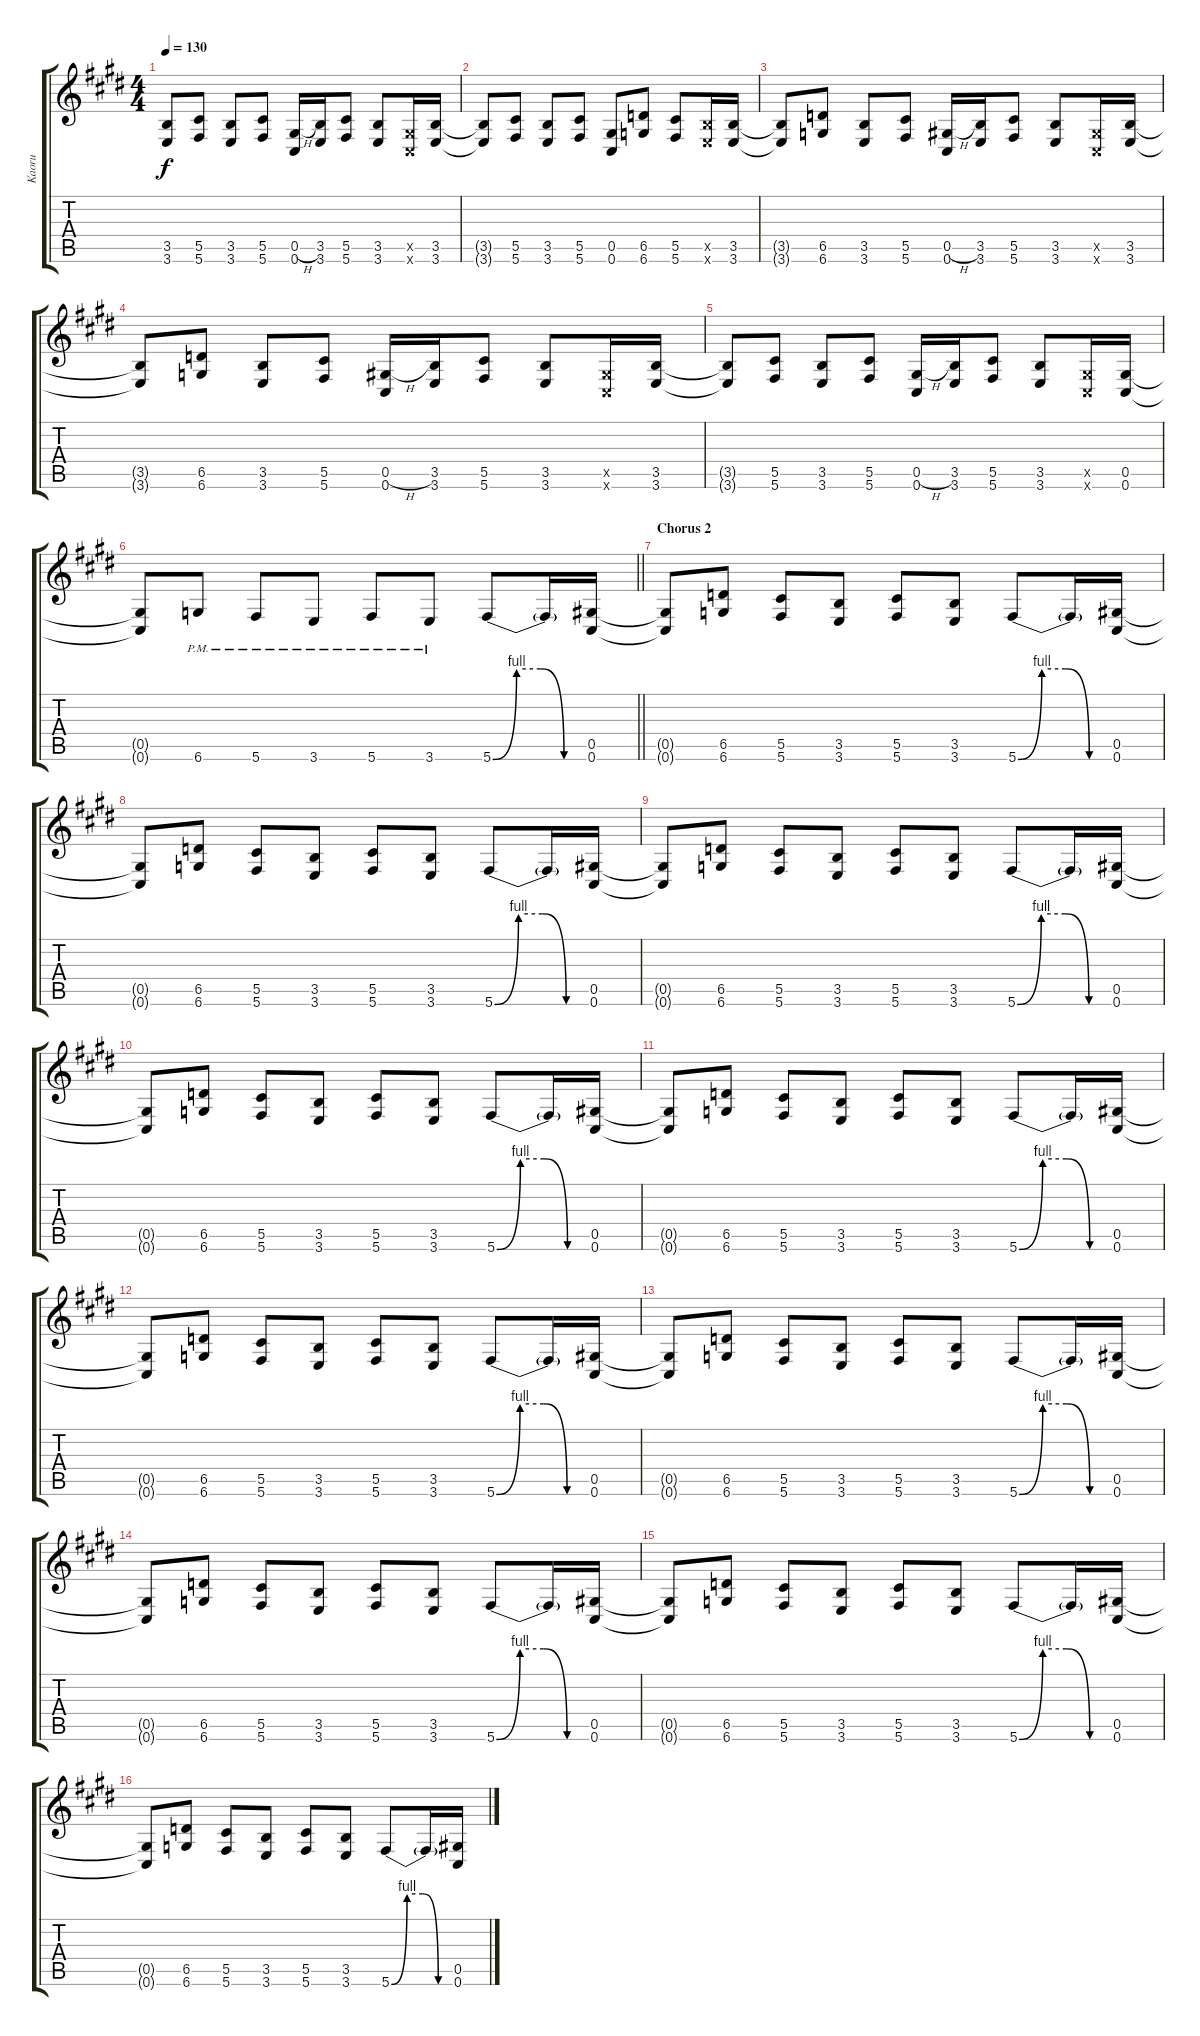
\track ("Kaoru" "Kaoru") {instrument distortionguitar}
\staff {score tabs}
\tuning (Eb4 Bb3 Gb3 Db3 Ab2 Db2) {hide}
\ts (4 4)
\tempo 130
\clef g2
\ks e
(3.5{t} 3.6{t}).8{dy f} (5.5 5.6).8 (3.5 3.6).8 (5.5 5.6).8 (0.5{h} 0.6).16 (3.5 3.6).16 (5.5 5.6).8 (3.5 3.6).8 (0.5{x} 0.6{x}).16 (3.5 3.6).16 |
(3.5{t} 3.6{t}).8 (5.5 5.6).8 (3.5 3.6).8 (5.5 5.6).8 (0.5 0.6).8 (6.5 6.6).8 (5.5 5.6).8 (3.5{x} 3.6{x}).16 (3.5 3.6).16 |
(3.5{t} 3.6{t}).8 (6.5 6.6).8 (3.5 3.6).8 (5.5 5.6).8 (0.5{h} 0.6).16 (3.5 3.6).16 (5.5 5.6).8 (3.5 3.6).8 (0.5{x} 0.6{x}).16 (3.5 3.6).16 |
(3.5{t} 3.6{t}).8 (6.5 6.6).8 (3.5 3.6).8 (5.5 5.6).8 (0.5{h} 0.6).16 (3.5 3.6).16 (5.5 5.6).8 (3.5 3.6).8 (0.5{x} 0.6{x}).16 (3.5 3.6).16 |
(3.5{t} 3.6{t}).8 (5.5 5.6).8 (3.5 3.6).8 (5.5 5.6).8 (0.5{h} 0.6).16 (3.5 3.6).16 (5.5 5.6).8 (3.5 3.6).8 (0.5{x} 0.6{x}).16 (0.5 0.6).16 |
\barLineRight lightlight
(0.5{t} 0.6{t}).8 6.6{pm}.8 5.6{pm}.8 3.6{pm}.8 5.6{pm}.8 3.6{pm}.8 5.6{be (custom 0 0 15 4 30 4 45 0 60 0)}.8 5.6{t}.16 (0.5 0.6).16 |
\section ("" "Chorus 2")
(0.5{t} 0.6{t}).8 (6.5 6.6).8 (5.5 5.6).8 (3.5 3.6).8 (5.5 5.6).8 (3.5 3.6).8 5.6{be (custom 0 0 15 4 30 4 45 0 60 0)}.8 5.6{t}.16 (0.5 0.6).16 |
(0.5{t} 0.6{t}).8 (6.5 6.6).8 (5.5 5.6).8 (3.5 3.6).8 (5.5 5.6).8 (3.5 3.6).8 5.6{be (custom 0 0 15 4 30 4 45 0 60 0)}.8 5.6{t}.16 (0.5 0.6).16 |
(0.5{t} 0.6{t}).8 (6.5 6.6).8 (5.5 5.6).8 (3.5 3.6).8 (5.5 5.6).8 (3.5 3.6).8 5.6{be (custom 0 0 15 4 30 4 45 0 60 0)}.8 5.6{t}.16 (0.5 0.6).16 |
(0.5{t} 0.6{t}).8 (6.5 6.6).8 (5.5 5.6).8 (3.5 3.6).8 (5.5 5.6).8 (3.5 3.6).8 5.6{be (custom 0 0 15 4 30 4 45 0 60 0)}.8 5.6{t}.16 (0.5 0.6).16 |
(0.5{t} 0.6{t}).8 (6.5 6.6).8 (5.5 5.6).8 (3.5 3.6).8 (5.5 5.6).8 (3.5 3.6).8 5.6{be (custom 0 0 15 4 30 4 45 0 60 0)}.8 5.6{t}.16 (0.5 0.6).16 |
(0.5{t} 0.6{t}).8 (6.5 6.6).8 (5.5 5.6).8 (3.5 3.6).8 (5.5 5.6).8 (3.5 3.6).8 5.6{be (custom 0 0 15 4 30 4 45 0 60 0)}.8 5.6{t}.16 (0.5 0.6).16 |
(0.5{t} 0.6{t}).8 (6.5 6.6).8 (5.5 5.6).8 (3.5 3.6).8 (5.5 5.6).8 (3.5 3.6).8 5.6{be (custom 0 0 15 4 30 4 45 0 60 0)}.8 5.6{t}.16 (0.5 0.6).16 |
(0.5{t} 0.6{t}).8 (6.5 6.6).8 (5.5 5.6).8 (3.5 3.6).8 (5.5 5.6).8 (3.5 3.6).8 5.6{be (custom 0 0 15 4 30 4 45 0 60 0)}.8 5.6{t}.16 (0.5 0.6).16 |
(0.5{t} 0.6{t}).8 (6.5 6.6).8 (5.5 5.6).8 (3.5 3.6).8 (5.5 5.6).8 (3.5 3.6).8 5.6{be (custom 0 0 15 4 30 4 45 0 60 0)}.8 5.6{t}.16 (0.5 0.6).16 |
(0.5{t} 0.6{t}).8 (6.5 6.6).8 (5.5 5.6).8 (3.5 3.6).8 (5.5 5.6).8 (3.5 3.6).8 5.6{be (custom 0 0 15 4 30 4 45 0 60 0)}.8 5.6{t}.16 (0.5 0.6).16
